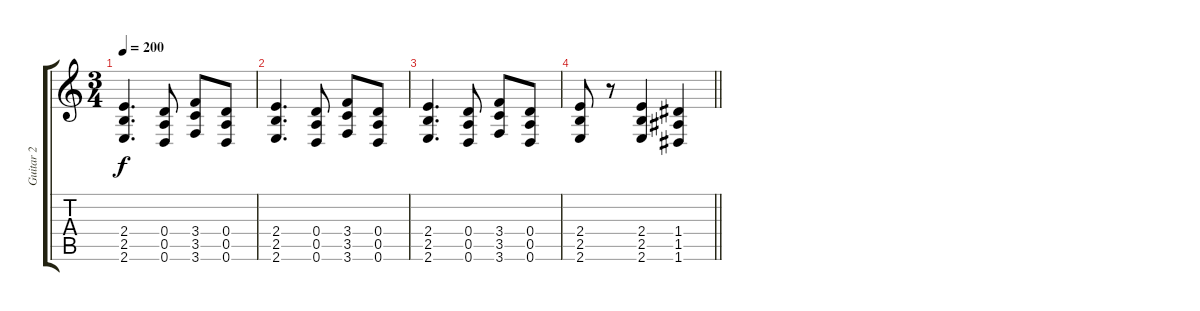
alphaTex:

\track ("Guitar 2" "Guitar 2") {instrument distortionguitar}
\staff {score tabs}
\tuning (E4 B3 G3 D3 A2 D2) {hide}
\ts (3 4)
\tempo 200
\clef g2
\ks c
(2.4 2.5 2.6).4{d dy f} (0.4 0.5 0.6).8 (3.4 3.5 3.6).8 (0.4 0.5 0.6).8 |
(2.4 2.5 2.6).4{d} (0.4 0.5 0.6).8 (3.4 3.5 3.6).8 (0.4 0.5 0.6).8 |
(2.4 2.5 2.6).4{d} (0.4 0.5 0.6).8 (3.4 3.5 3.6).8 (0.4 0.5 0.6).8 |
\barLineRight lightlight
(2.4 2.5 2.6).8 r.8 (2.4 2.5 2.6).4 (1.4 1.5 1.6).4
